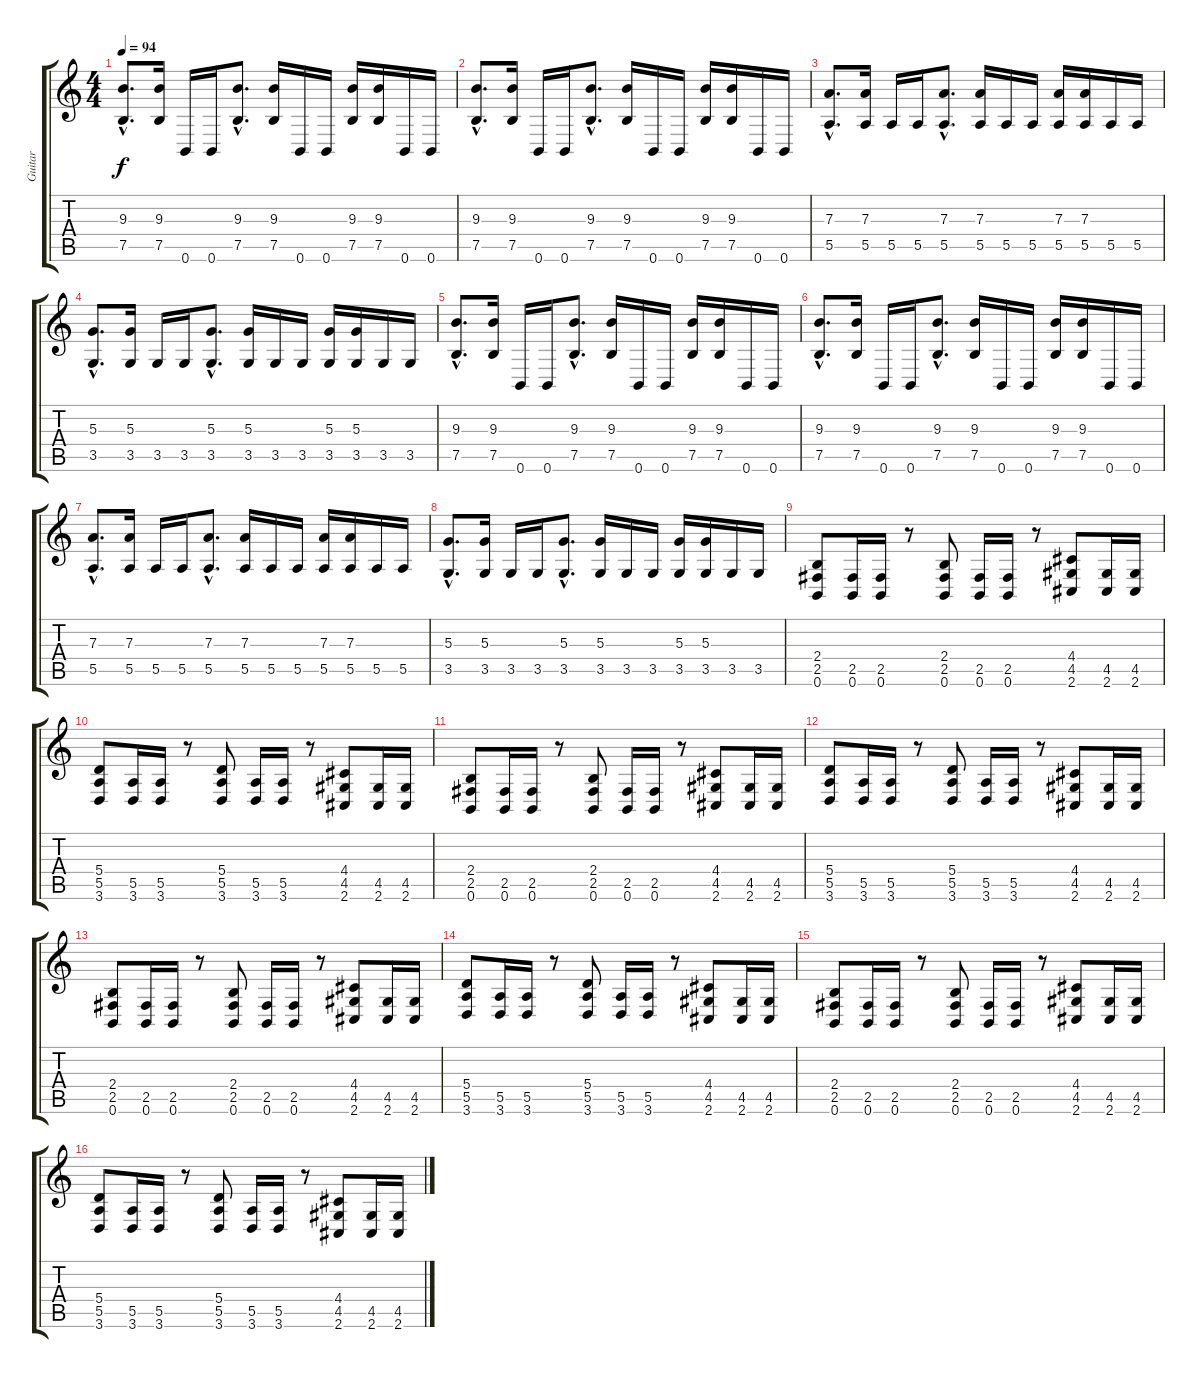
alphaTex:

\track ("Guitar" "Guitar") {instrument overdrivenguitar}
\staff {score tabs}
\tuning (B3 Gb3 D3 A2 E2 B1) {hide}
\ts (4 4)
\tempo 94
\clef g2
\ks c
(9.3{hac} 7.5{hac}).8{d dy f} (9.3 7.5).16 0.6.16 0.6.16 (9.3{hac} 7.5{hac}).8{d} (9.3 7.5).16 0.6.16 0.6.16 (9.3 7.5).16 (9.3 7.5).16 0.6.16 0.6.16 |
(9.3{hac} 7.5{hac}).8{d} (9.3 7.5).16 0.6.16 0.6.16 (9.3{hac} 7.5{hac}).8{d} (9.3 7.5).16 0.6.16 0.6.16 (9.3 7.5).16 (9.3 7.5).16 0.6.16 0.6.16 |
(7.3{hac} 5.5{hac}).8{d} (7.3 5.5).16 5.5.16 5.5.16 (7.3{hac} 5.5{hac}).8{d} (7.3 5.5).16 5.5.16 5.5.16 (7.3 5.5).16 (7.3 5.5).16 5.5.16 5.5.16 |
(5.3{hac} 3.5{hac}).8{d} (5.3 3.5).16 3.5.16 3.5.16 (5.3{hac} 3.5{hac}).8{d} (5.3 3.5).16 3.5.16 3.5.16 (5.3 3.5).16 (5.3 3.5).16 3.5.16 3.5.16 |
(9.3{hac} 7.5{hac}).8{d} (9.3 7.5).16 0.6.16 0.6.16 (9.3{hac} 7.5{hac}).8{d} (9.3 7.5).16 0.6.16 0.6.16 (9.3 7.5).16 (9.3 7.5).16 0.6.16 0.6.16 |
(9.3{hac} 7.5{hac}).8{d} (9.3 7.5).16 0.6.16 0.6.16 (9.3{hac} 7.5{hac}).8{d} (9.3 7.5).16 0.6.16 0.6.16 (9.3 7.5).16 (9.3 7.5).16 0.6.16 0.6.16 |
(7.3{hac} 5.5{hac}).8{d} (7.3 5.5).16 5.5.16 5.5.16 (7.3{hac} 5.5{hac}).8{d} (7.3 5.5).16 5.5.16 5.5.16 (7.3 5.5).16 (7.3 5.5).16 5.5.16 5.5.16 |
(5.3{hac} 3.5{hac}).8{d} (5.3 3.5).16 3.5.16 3.5.16 (5.3{hac} 3.5{hac}).8{d} (5.3 3.5).16 3.5.16 3.5.16 (5.3 3.5).16 (5.3 3.5).16 3.5.16 3.5.16 |
(2.4 2.5 0.6).8 (2.5 0.6).16 (2.5 0.6).16 r.8 (2.4 2.5 0.6).8 (2.5 0.6).16 (2.5 0.6).16 r.8 (4.4 4.5 2.6).8 (4.5 2.6).16 (4.5 2.6).16 |
(5.4 5.5 3.6).8 (5.5 3.6).16 (5.5 3.6).16 r.8 (5.4 5.5 3.6).8 (5.5 3.6).16 (5.5 3.6).16 r.8 (4.4 4.5 2.6).8 (4.5 2.6).16 (4.5 2.6).16 |
(2.4 2.5 0.6).8 (2.5 0.6).16 (2.5 0.6).16 r.8 (2.4 2.5 0.6).8 (2.5 0.6).16 (2.5 0.6).16 r.8 (4.4 4.5 2.6).8 (4.5 2.6).16 (4.5 2.6).16 |
(5.4 5.5 3.6).8 (5.5 3.6).16 (5.5 3.6).16 r.8 (5.4 5.5 3.6).8 (5.5 3.6).16 (5.5 3.6).16 r.8 (4.4 4.5 2.6).8 (4.5 2.6).16 (4.5 2.6).16 |
(2.4 2.5 0.6).8 (2.5 0.6).16 (2.5 0.6).16 r.8 (2.4 2.5 0.6).8 (2.5 0.6).16 (2.5 0.6).16 r.8 (4.4 4.5 2.6).8 (4.5 2.6).16 (4.5 2.6).16 |
(5.4 5.5 3.6).8 (5.5 3.6).16 (5.5 3.6).16 r.8 (5.4 5.5 3.6).8 (5.5 3.6).16 (5.5 3.6).16 r.8 (4.4 4.5 2.6).8 (4.5 2.6).16 (4.5 2.6).16 |
(2.4 2.5 0.6).8 (2.5 0.6).16 (2.5 0.6).16 r.8 (2.4 2.5 0.6).8 (2.5 0.6).16 (2.5 0.6).16 r.8 (4.4 4.5 2.6).8 (4.5 2.6).16 (4.5 2.6).16 |
(5.4 5.5 3.6).8 (5.5 3.6).16 (5.5 3.6).16 r.8 (5.4 5.5 3.6).8 (5.5 3.6).16 (5.5 3.6).16 r.8 (4.4 4.5 2.6).8 (4.5 2.6).16 (4.5 2.6).16
